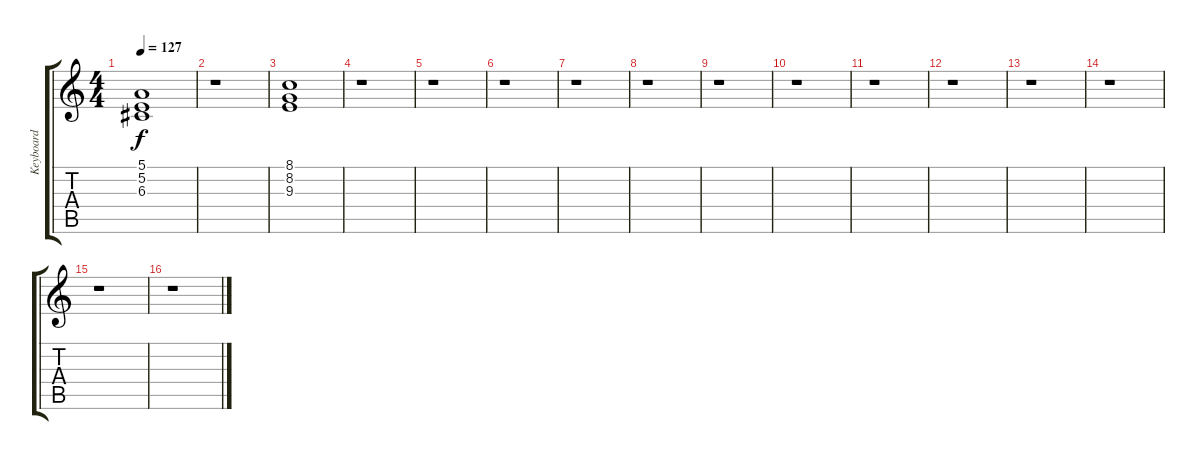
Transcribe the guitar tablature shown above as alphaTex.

\track ("Keyboard" "Keyboard") {instrument fx5brightness}
\staff {score tabs}
\tuning (E4 B3 G3 D3 A2 E2) {hide}
\ts (4 4)
\tempo 127
\clef g2
\ks c
(5.1 5.2 6.3).1{dy f} |
r.1 |
(8.1 8.2 9.3).1 |
r.1 |
r.1 |
r.1 |
r.1 |
r.1 |
r.1 |
r.1 |
r.1 |
r.1 |
r.1 |
r.1 |
r.1 |
r.1
